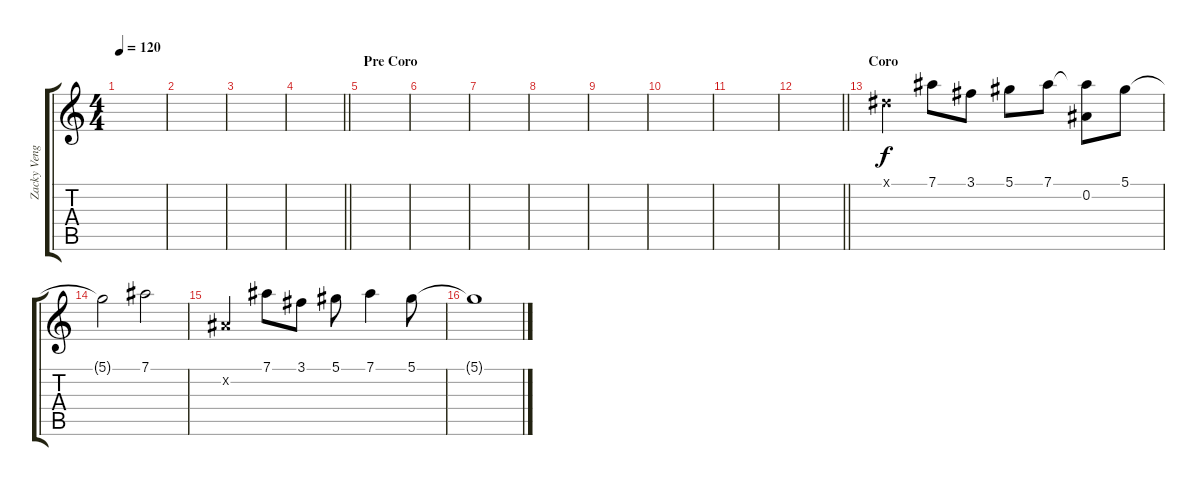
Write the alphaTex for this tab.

\track ("Zacky Vengeance Lead" "Zacky Veng") {instrument distortionguitar}
\staff {score tabs}
\tuning (Eb4 Bb3 Gb3 Db3 Ab2 Db2) {hide}
\ts (4 4)
\tempo 120
\clef g2
\ks c
|
|
|
\barLineRight lightlight
|
\section ("" "Pre Coro")
|
|
|
|
|
|
|
\barLineRight lightlight
|
\section ("" "Coro")
0.1{x}.4 7.1.8 3.1.8 5.1.8 7.1.8 (7.1{t} 0.2).8 5.1.8 |
5.1{t}.2 7.1.2 |
0.2{x}.4 7.1.8 3.1.8 5.1.8 7.1.4 5.1.8 |
5.1{t}.1
